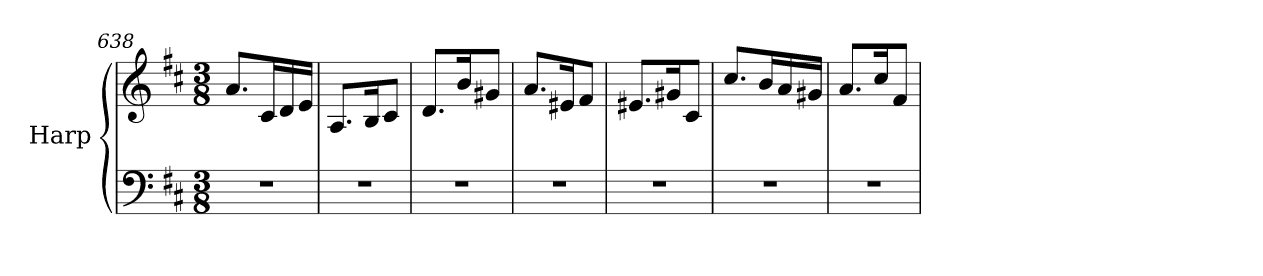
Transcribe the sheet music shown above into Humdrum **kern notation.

**kern	**kern
*part1	*part1
*staff2	*staff1
*I"Harp	*
*I'Hp	*
!!LO:LB:g=z
*clefF4	*clefG2
*k[f#c#]	*k[f#c#]
*M3/8	*M3/8
=638	=638
4.r	8.a/L
.	16c#/L
.	16d/
.	16e/JJ
=639	=639
4.r	8.A/L
.	16B/K
.	8c#/J
=640	=640
4.r	8.d/L
.	16b/K
.	8g#X/J
=641	=641
4.r	8.a/L
.	16e#X/K
.	8f#/J
=642	=642
4.r	8.e#X/L
.	16g#X/K
.	8c#/J
=643	=643
4.r	8.cc#/L
.	16b/L
.	16a/
.	16g#X/JJ
=644	=644
4.r	8.a/L
.	16cc#/K
.	8f#/J
=	=
*-	*-
